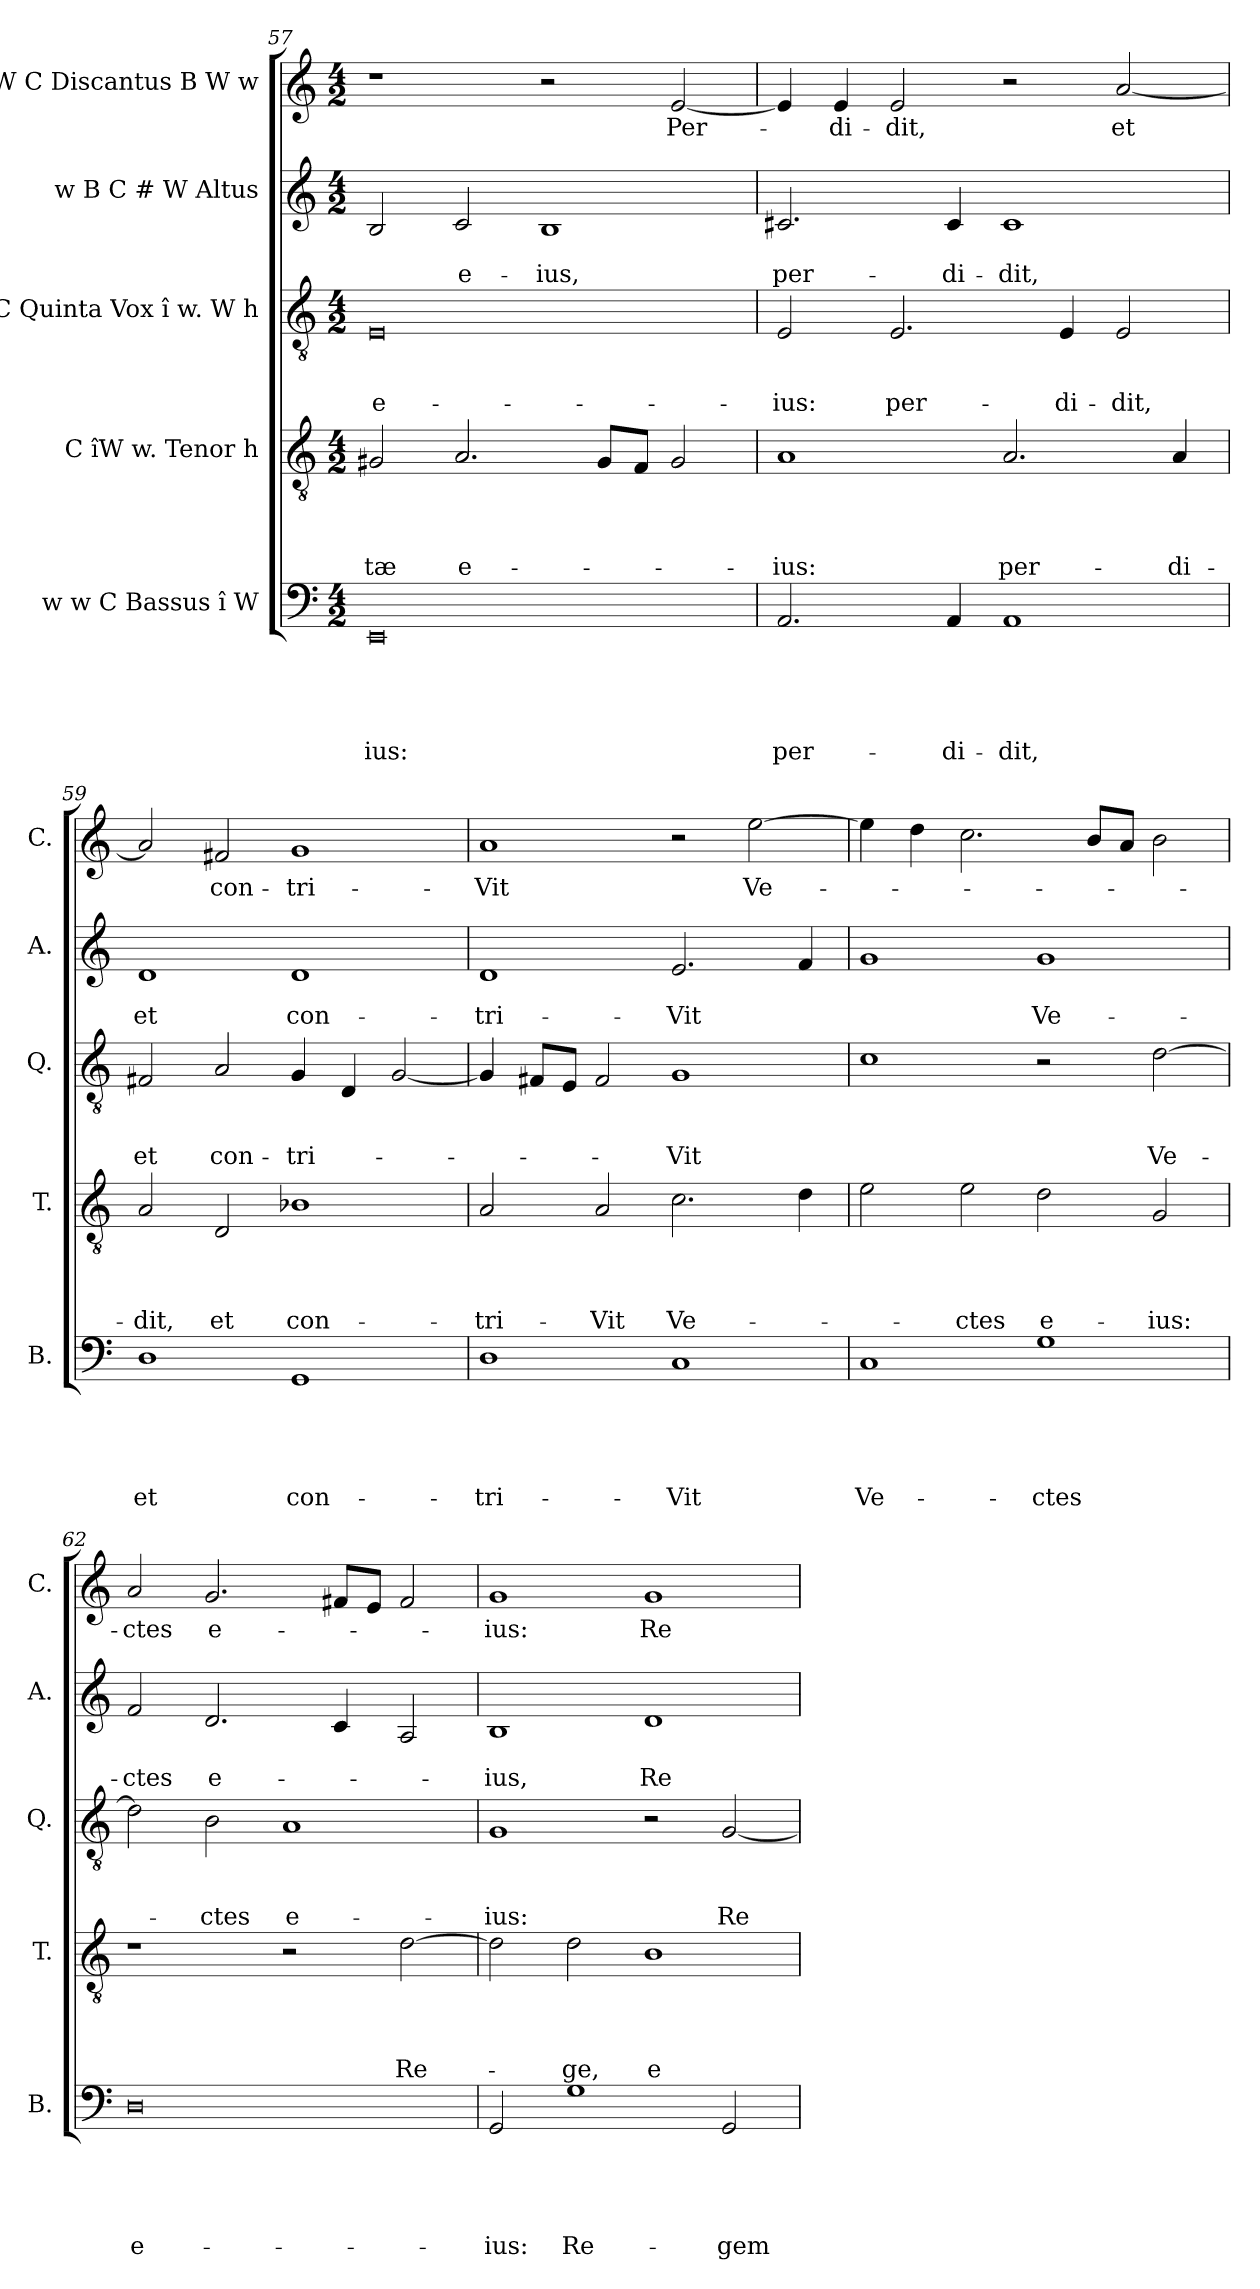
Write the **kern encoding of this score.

**kern	**text	**text	**text	**text	**text	**kern	**text	**text	**text	**text	**kern	**text	**text	**text	**kern	**text	**text	**kern	**text
*part5	*part5	*part5	*part5	*part5	*part5	*part4	*part4	*part4	*part4	*part4	*part3	*part3	*part3	*part3	*part2	*part2	*part2	*part1	*part1
*staff5	*staff5	*staff5	*staff5	*staff5	*staff5	*staff4	*staff4	*staff4	*staff4	*staff4	*staff3	*staff3	*staff3	*staff3	*staff2	*staff2	*staff2	*staff1	*staff1
*I"w w C Bassus î W	*	*	*	*	*	*I"C îW w. Tenor h	*	*	*	*	*I"C Quinta Vox î w. W h	*	*	*	*I"w B C # W Altus	*	*	*I"W C Discantus B W w	*
*I'B.	*	*	*	*	*	*I'T.	*	*	*	*	*I'Q.	*	*	*	*I'A.	*	*	*I'C.	*
!!LO:LB:g=z
*clefF4	*	*	*	*	*	*clefGv2	*	*	*	*	*clefGv2	*	*	*	*clefG2	*	*	*clefG2	*
*k[]	*	*	*	*	*	*k[]	*	*	*	*	*k[]	*	*	*	*k[]	*	*	*k[]	*
*C:	*	*	*	*	*	*C:	*	*	*	*	*C:	*	*	*	*C:	*	*	*C:	*
*M4/2	*	*	*	*	*	*M4/2	*	*	*	*	*M4/2	*	*	*	*M4/2	*	*	*M4/2	*
=57	=57	=57	=57	=57	=57	=57	=57	=57	=57	=57	=57	=57	=57	=57	=57	=57	=57	=57	=57
!	!	!	!	!	!LO:LY:b	!	!	!	!	!LO:LY:b	!	!	!	!LO:LY:b:rj	!	!	!	!	!
0EE	.	.	.	.	-ius:	2G#X/	.	.	.	-tæ	0E	.	.	e-	2B/	.	.	1r	.
!	!	!	!	!	!	!	!	!	!	!LO:LY:b	!	!	!	!	!	!	!LO:LY:b	!	!
.	.	.	.	.	.	2.A/	.	.	.	e-	.	.	.	.	2c/	.	e-	.	.
!	!	!	!	!	!	!	!	!	!	!	!	!	!	!	!	!	!LO:LY:b	!	!
.	.	.	.	.	.	.	.	.	.	.	.	.	.	.	1B	.	-ius,	2r	.
.	.	.	.	.	.	8G#/L	.	.	.	.	.	.	.	.	.	.	.	.	.
.	.	.	.	.	.	8F/J	.	.	.	.	.	.	.	.	.	.	.	.	.
!	!	!	!	!	!	!	!	!	!	!	!	!	!	!	!	!	!	!	!LO:LY:b
.	.	.	.	.	.	2G#/	.	.	.	.	.	.	.	.	.	.	.	[<2e/	Per-
=58	=58	=58	=58	=58	=58	=58	=58	=58	=58	=58	=58	=58	=58	=58	=58	=58	=58	=58	=58
!	!	!	!	!	!LO:LY:b	!	!	!	!	!LO:LY:b	!	!	!	!LO:LY:b	!	!	!LO:LY:b	!	!
2.AA/	.	.	.	.	per-	1A	.	.	.	-ius:	2E/	.	.	-ius:	2.c#X/	.	per-	4e/]	.
!	!	!	!	!	!	!	!	!	!	!	!	!	!	!	!	!	!	!	!LO:LY:b
.	.	.	.	.	.	.	.	.	.	.	.	.	.	.	.	.	.	4e/	-di-
!	!	!	!	!	!	!	!	!	!	!	!	!	!	!LO:LY:b	!	!	!	!	!LO:LY:b
.	.	.	.	.	.	.	.	.	.	.	2.E/	.	.	per-	.	.	.	2e/	-dit,
!	!	!	!	!	!LO:LY:b	!	!	!	!	!	!	!	!	!	!	!	!LO:LY:b	!	!
4AA/	.	.	.	.	-di-	.	.	.	.	.	.	.	.	.	4c#/	.	-di-	.	.
!	!	!	!	!	!LO:LY:b	!	!	!	!	!LO:LY:b	!	!	!	!	!	!	!LO:LY:b	!	!
1AA	.	.	.	.	-dit,	2.A/	.	.	.	per-	.	.	.	.	1c#	.	-dit,	2r	.
!	!	!	!	!	!	!	!	!	!	!	!	!	!	!LO:LY:b	!	!	!	!	!
.	.	.	.	.	.	.	.	.	.	.	4E/	.	.	-di-	.	.	.	.	.
!	!	!	!	!	!	!	!	!	!	!	!	!	!	!LO:LY:b	!	!	!	!	!LO:LY:b
.	.	.	.	.	.	.	.	.	.	.	2E/	.	.	-dit,	.	.	.	[<2a/	et
!	!	!	!	!	!	!	!	!	!	!LO:LY:b	!	!	!	!	!	!	!	!	!
.	.	.	.	.	.	4A/	.	.	.	-di-	.	.	.	.	.	.	.	.	.
=59	=59	=59	=59	=59	=59	=59	=59	=59	=59	=59	=59	=59	=59	=59	=59	=59	=59	=59	=59
!	!	!	!	!	!LO:LY:b	!	!	!	!	!LO:LY:b	!	!	!	!LO:LY:b	!	!	!LO:LY:b	!	!
1D	.	.	.	.	et	2A/	.	.	.	-dit,	2F#X/	.	.	et	1d	.	et	2a/]	.
!	!	!	!	!	!	!	!	!	!	!LO:LY:b	!	!	!	!LO:LY:b	!	!	!	!	!LO:LY:b
.	.	.	.	.	.	2D/	.	.	.	et	2A/	.	.	con-	.	.	.	2f#X/	con-
!	!	!	!	!	!LO:LY:b	!	!	!	!	!LO:LY:b	!	!	!	!LO:LY:b	!	!	!LO:LY:b	!	!LO:LY:b
1GG	.	.	.	.	con-	1B-X	.	.	.	con-	4G/	.	.	-tri-	1d	.	con-	1g	-tri-
.	.	.	.	.	.	.	.	.	.	.	4D/	.	.	.	.	.	.	.	.
.	.	.	.	.	.	.	.	.	.	.	[<2G/	.	.	.	.	.	.	.	.
=60	=60	=60	=60	=60	=60	=60	=60	=60	=60	=60	=60	=60	=60	=60	=60	=60	=60	=60	=60
!	!	!	!	!	!LO:LY:b	!	!	!	!	!LO:LY:b	!	!	!	!	!	!	!LO:LY:b	!	!LO:LY:b
1D	.	.	.	.	-tri-	2A/	.	.	.	-tri-	4G/]	.	.	.	1d	.	-tri-	1a	-Vit
.	.	.	.	.	.	.	.	.	.	.	8F#/L	.	.	.	.	.	.	.	.
.	.	.	.	.	.	.	.	.	.	.	8E/J	.	.	.	.	.	.	.	.
!	!	!	!	!	!	!	!	!	!	!LO:LY:b	!	!	!	!	!	!	!	!	!
.	.	.	.	.	.	2A/	.	.	.	-Vit	2F#/	.	.	.	.	.	.	.	.
!	!	!	!	!	!LO:LY:b	!	!	!	!	!LO:LY:b	!	!	!	!LO:LY:b	!	!	!LO:LY:b	!	!
1C	.	.	.	.	-Vit	2.c\	.	.	.	Ve-	1G	.	.	-Vit	2.e/	.	-Vit	2r	.
!	!	!	!	!	!	!	!	!	!	!	!	!	!	!	!	!	!	!	!LO:LY:b
.	.	.	.	.	.	.	.	.	.	.	.	.	.	.	.	.	.	[>2ee\	Ve-
.	.	.	.	.	.	4d\	.	.	.	.	.	.	.	.	4f/	.	.	.	.
=61	=61	=61	=61	=61	=61	=61	=61	=61	=61	=61	=61	=61	=61	=61	=61	=61	=61	=61	=61
!	!	!	!	!	!LO:LY:b	!	!	!	!	!	!	!	!	!	!	!	!	!	!
1C	.	.	.	.	Ve-	2e\	.	.	.	.	1c	.	.	.	1g	.	.	4ee\]	.
.	.	.	.	.	.	.	.	.	.	.	.	.	.	.	.	.	.	4dd\	.
!	!	!	!	!	!	!	!	!	!	!LO:LY:b	!	!	!	!	!	!	!	!	!
.	.	.	.	.	.	2e\	.	.	.	-ctes	.	.	.	.	.	.	.	2.cc\	.
!	!	!	!	!	!LO:LY:b	!	!	!	!	!LO:LY:b	!	!	!	!	!	!	!LO:LY:b	!	!
1G	.	.	.	.	-ctes	2d\	.	.	.	e-	2r	.	.	.	1g	.	Ve-	.	.
.	.	.	.	.	.	.	.	.	.	.	.	.	.	.	.	.	.	8b/L	.
.	.	.	.	.	.	.	.	.	.	.	.	.	.	.	.	.	.	8a/J	.
!	!	!	!	!	!	!	!	!	!	!LO:LY:b	!	!	!	!LO:LY:b	!	!	!	!	!
.	.	.	.	.	.	2G/	.	.	.	-ius:	[<2d\	.	.	Ve-	.	.	.	2b\	.
!!LO:LB:g=z
=62	=62	=62	=62	=62	=62	=62	=62	=62	=62	=62	=62	=62	=62	=62	=62	=62	=62	=62	=62
!	!	!	!	!	!LO:LY:b:rj	!	!	!	!	!	!	!	!	!	!	!	!LO:LY:b	!	!LO:LY:b
0D	.	.	.	.	e-	1r	.	.	.	.	2d\]	.	.	.	2f/	.	-ctes	2a/	-ctes
!	!	!	!	!	!	!	!	!	!	!	!	!	!	!LO:LY:b	!	!	!LO:LY:b	!	!LO:LY:b
.	.	.	.	.	.	.	.	.	.	.	2B\	.	.	-ctes	2.d/	.	e-	2.g/	e-
!	!	!	!	!	!	!	!	!	!	!	!	!	!	!LO:LY:b:rj	!	!	!	!	!
.	.	.	.	.	.	2r	.	.	.	.	1A	.	.	e-	.	.	.	.	.
.	.	.	.	.	.	.	.	.	.	.	.	.	.	.	4c/	.	.	8f#/L	.
.	.	.	.	.	.	.	.	.	.	.	.	.	.	.	.	.	.	8e/J	.
!	!	!	!	!	!	!	!	!	!	!LO:LY:b	!	!	!	!	!	!	!	!	!
.	.	.	.	.	.	[>2d\	.	.	.	Re-	.	.	.	.	2A/	.	.	2f#/	.
=63	=63	=63	=63	=63	=63	=63	=63	=63	=63	=63	=63	=63	=63	=63	=63	=63	=63	=63	=63
!	!	!	!	!	!LO:LY:b	!	!	!	!	!	!	!	!	!LO:LY:b	!	!	!LO:LY:b	!	!LO:LY:b
2GG/	.	.	.	.	-ius:	2d\]	.	.	.	.	1G	.	.	-ius:	1B	.	-ius,	1g	-ius:
!	!	!	!	!	!LO:LY:b	!	!	!	!	!LO:LY:b	!	!	!	!	!	!	!	!	!
1G	.	.	.	.	Re-	2d\	.	.	.	-ge,	.	.	.	.	.	.	.	.	.
!	!	!	!	!	!	!	!	!	!	!LO:LY:b:rj	!	!	!	!	!	!	!LO:LY:b	!	!LO:LY:b
.	.	.	.	.	.	1B	.	.	.	e-	2r	.	.	.	1d	.	Re-	1g	Re-
!	!	!	!	!	!LO:LY:b	!	!	!	!	!	!	!	!	!LO:LY:b	!	!	!	!	!
2GG/	.	.	.	.	-gem	.	.	.	.	.	[<2G/	.	.	Re-	.	.	.	.	.
=	=	=	=	=	=	=	=	=	=	=	=	=	=	=	=	=	=	=	=
*-	*-	*-	*-	*-	*-	*-	*-	*-	*-	*-	*-	*-	*-	*-	*-	*-	*-	*-	*-
